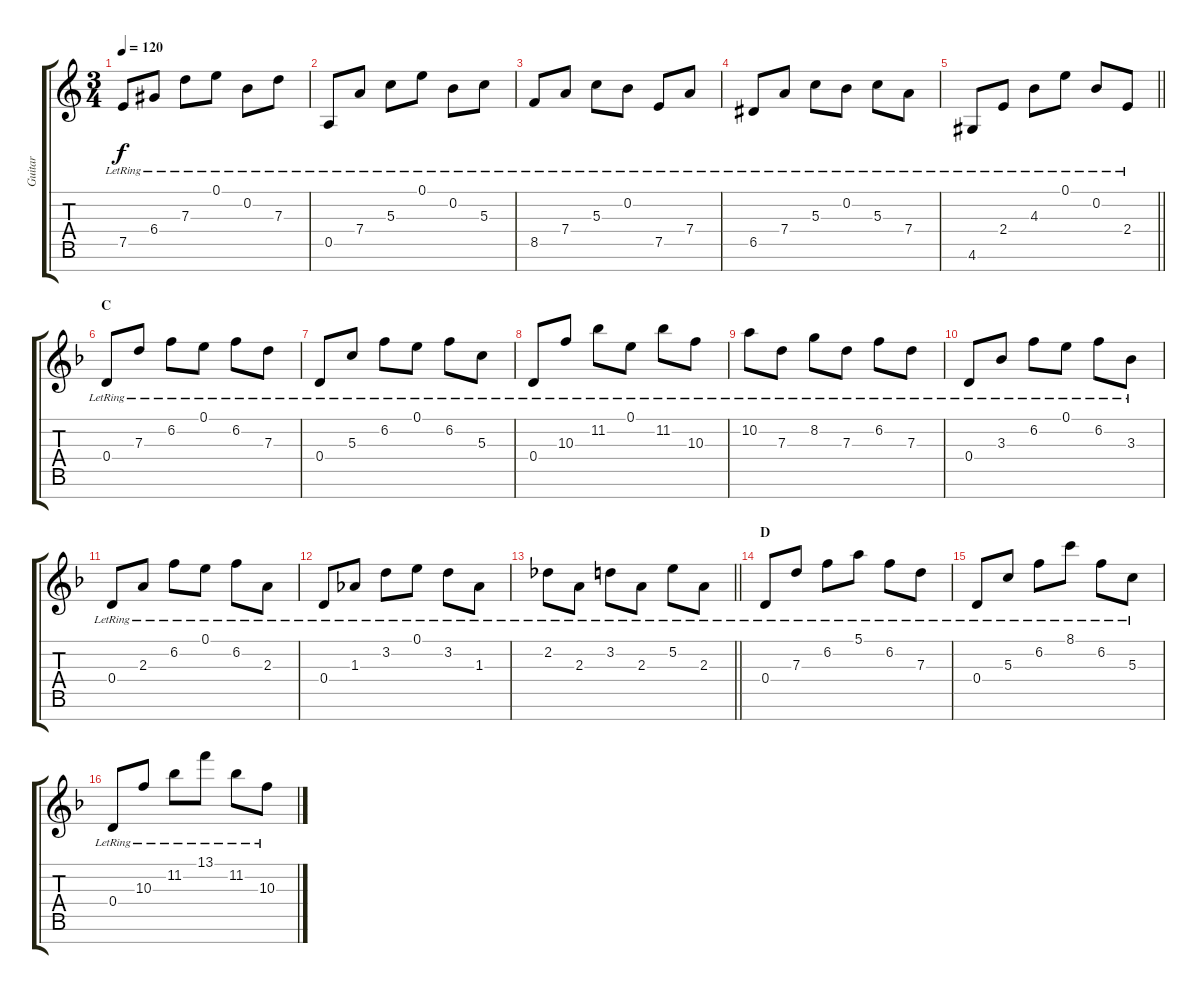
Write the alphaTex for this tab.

\track ("Guitar" "Guitar") {instrument acousticguitarsteel}
\staff {score tabs}
\tuning (E4 B3 G3 D3 A2 E2 B1) {hide}
\ts (3 4)
\tempo 120
\clef g2
\ks aminor
7.5{lr}.8{dy f} 6.4{lr}.8 7.3{lr}.8 0.1{lr}.8 0.2{lr}.8 7.3{lr}.8 |
0.5{lr}.8 7.4{lr}.8 5.3{lr}.8 0.1{lr}.8 0.2{lr}.8 5.3{lr}.8 |
8.5{lr}.8 7.4{lr}.8 5.3{lr}.8 0.2{lr}.8 7.5{lr}.8 7.4{lr}.8 |
6.5{lr}.8 7.4{lr}.8 5.3{lr}.8 0.2{lr}.8 5.3{lr}.8 7.4{lr}.8 |
\barLineRight lightlight
4.6{lr}.8 2.4{lr}.8 4.3{lr}.8 0.1{lr}.8 0.2{lr}.8 2.4{lr}.8 |
\section ("" "C")
\ks dminor
0.4{lr}.8 7.3{lr}.8 6.2{lr}.8 0.1{lr}.8 6.2{lr}.8 7.3{lr}.8 |
0.4{lr}.8 5.3{lr}.8 6.2{lr}.8 0.1{lr}.8 6.2{lr}.8 5.3{lr}.8 |
0.4{lr}.8 10.3{lr}.8 11.2{lr}.8 0.1{lr}.8 11.2{lr}.8 10.3{lr}.8 |
10.2{lr}.8 7.3{lr}.8 8.2{lr}.8 7.3{lr}.8 6.2{lr}.8 7.3{lr}.8 |
0.4{lr}.8 3.3{lr}.8 6.2{lr}.8 0.1{lr}.8 6.2{lr}.8 3.3{lr}.8 |
0.4{lr}.8 2.3{lr}.8 6.2{lr}.8 0.1{lr}.8 6.2{lr}.8 2.3{lr}.8 |
0.4{lr}.8 1.3{lr}.8 3.2{lr}.8 0.1{lr}.8 3.2{lr}.8 1.3{lr}.8 |
\barLineRight lightlight
2.2{lr}.8 2.3{lr}.8 3.2{lr}.8 2.3{lr}.8 5.2{lr}.8 2.3{lr}.8 |
\section ("" "D")
0.4{lr}.8 7.3{lr}.8 6.2{lr}.8 5.1{lr}.8 6.2{lr}.8 7.3{lr}.8 |
0.4{lr}.8 5.3{lr}.8 6.2{lr}.8 8.1{lr}.8 6.2{lr}.8 5.3{lr}.8 |
0.4{lr}.8 10.3{lr}.8 11.2{lr}.8 13.1{lr}.8 11.2{lr}.8 10.3{lr}.8
